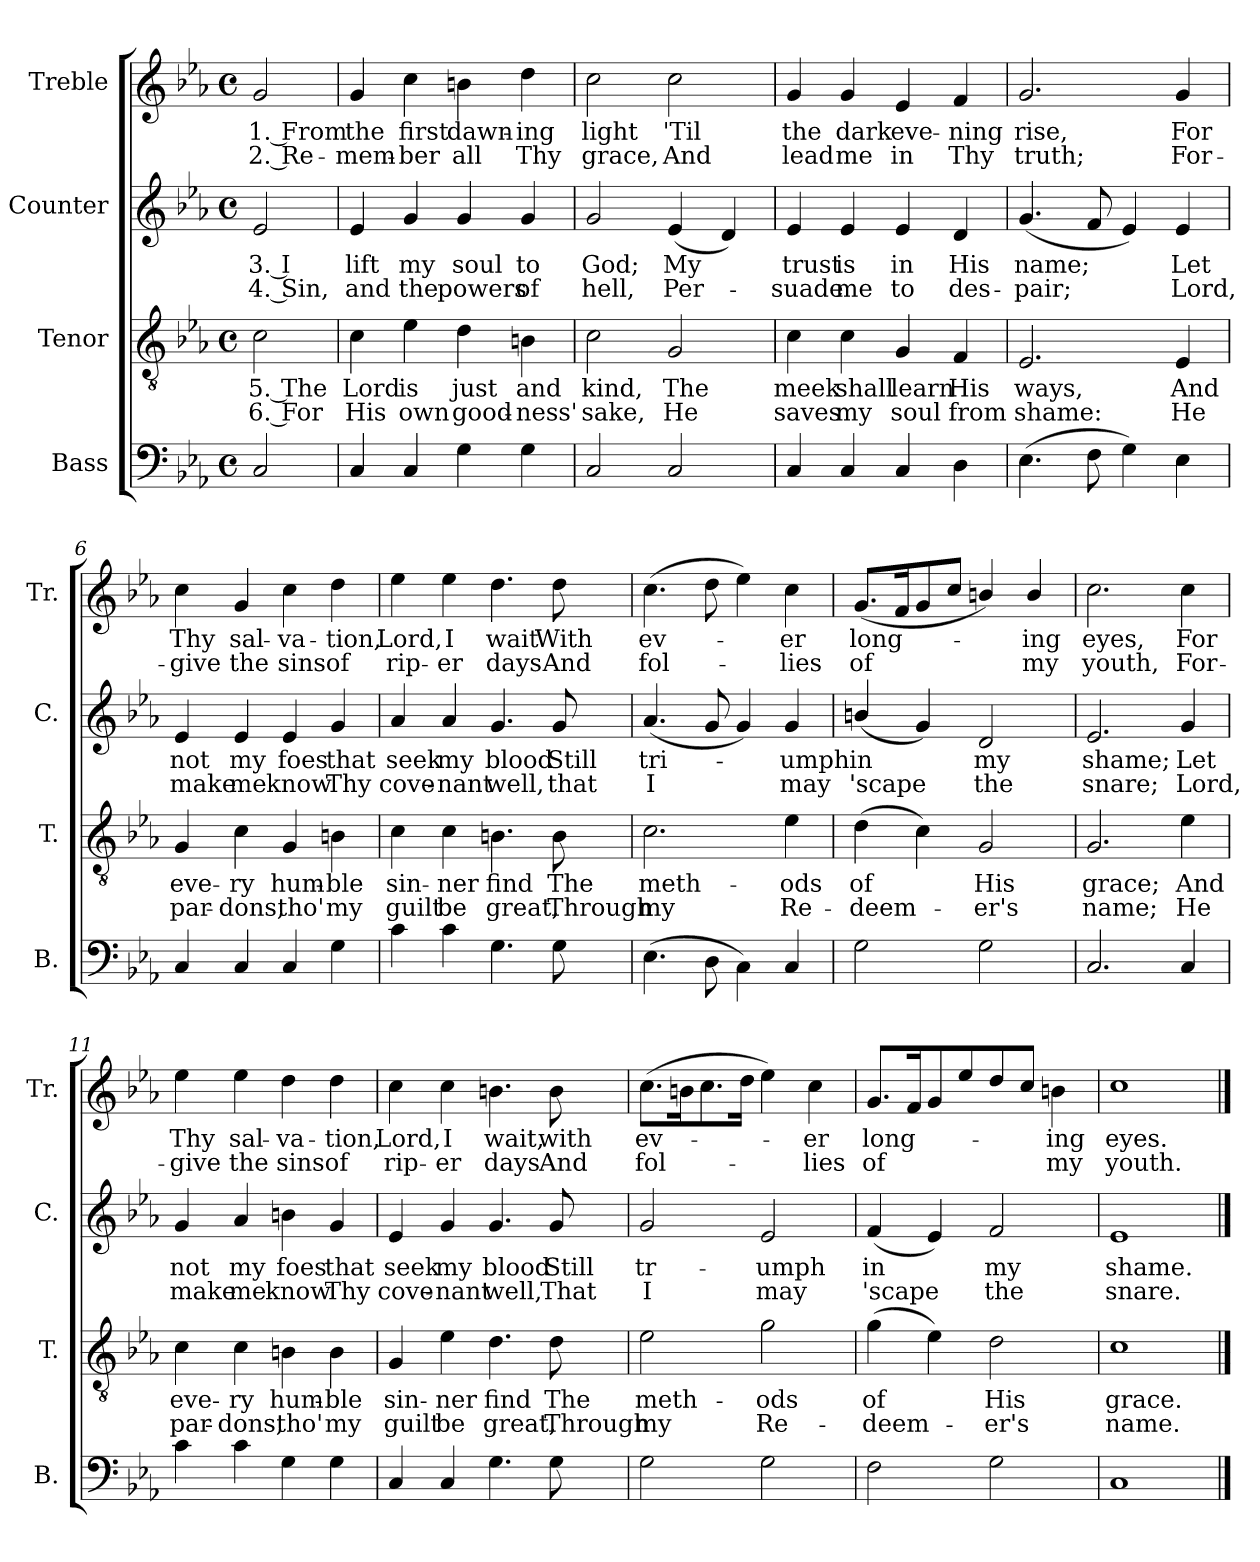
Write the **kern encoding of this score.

**kern	**kern	**text	**text	**kern	**text	**text	**kern	**text	**text
*part4	*part3	*part3	*part3	*part2	*part2	*part2	*part1	*part1	*part1
*staff4	*staff3	*staff3	*staff3	*staff2	*staff2	*staff2	*staff1	*staff1	*staff1
*I"Bass	*I"Tenor	*	*	*I"Counter	*	*	*I"Treble	*	*
*I'B.	*I'T.	*	*	*I'C.	*	*	*I'Tr.	*	*
*clefF4	*clefGv2	*	*	*clefG2	*	*	*clefG2	*	*
*k[b-e-a-]	*k[b-e-a-]	*	*	*k[b-e-a-]	*	*	*k[b-e-a-]	*	*
*M4/4	*M4/4	*	*	*M4/4	*	*	*M4/4	*	*
*met(c)	*met(c)	*	*	*met(c)	*	*	*met(c)	*	*
=1	=1	=1	=1	=1	=1	=1	=1	=1	=1
2C/	2c\	5. The	6. For	2e-/	3. I	4. Sin,	2g/	1. From	2. Re-
=2	=2	=2	=2	=2	=2	=2	=2	=2	=2
4C/	4c\	Lord	His	4e-/	lift	and	4g/	the	-mem-
4C/	4e-\	is	own	4g/	my	the	4cc\	first	-ber
4G\	4d\	just	good-	4g/	soul	powers	4bn\	dawn-	all
4G\	4Bn\	and	-ness'	4g/	to	of	4dd\	-ing	Thy
=3	=3	=3	=3	=3	=3	=3	=3	=3	=3
2C/	2c\	kind,	sake,	2g/	God;	hell,	2cc\	light	grace,
2C/	2G/	The	He	(4e-/	My	Per-	2cc\	'Til	And
.	.	.	.	4d/)	.	.	.	.	.
=4	=4	=4	=4	=4	=4	=4	=4	=4	=4
4C/	4c\	meek	saves	4e-/	trust	-suade	4g/	the	lead
4C/	4c\	shall	my	4e-/	is	me	4g/	dark	me
4C/	4G/	learn	soul	4e-/	in	to	4e-/	eve-	in
4D\	4F/	His	from	4d/	His	des-	4f/	-ning	Thy
=5	=5	=5	=5	=5	=5	=5	=5	=5	=5
(4.E-\	2.E-/	ways,	shame:	(4.g/	name;	-pair;	2.g/	rise,	truth;
8F\	.	.	.	8f/	.	.	.	.	.
4G\)	.	.	.	4e-/)	.	.	.	.	.
4E-\	4E-/	And	He	4e-/	Let	Lord,	4g/	For	For-
!!LO:LB:g=z
=6	=6	=6	=6	=6	=6	=6	=6	=6	=6
4C/	4G/	eve-	par-	4e-/	not	make	4cc\	Thy	-give
4C/	4c\	-ry	-dons,	4e-/	my	me	4g/	sal-	the
4C/	4G/	hum-	tho'	4e-/	foes	know	4cc\	-va-	sins
4G\	4Bn\	-ble	my	4g/	that	Thy	4dd\	-tion,	of
=7	=7	=7	=7	=7	=7	=7	=7	=7	=7
4c\	4c\	sin-	guilt	4a-/	seek	cove-	4ee-\	Lord,	rip-
4c\	4c\	-ner	be	4a-/	my	-nant	4ee-\	I	-er
4.G\	4.Bn\	find	great,	4.g/	blood	well,	4.dd\	wait	days
8G\	8B\	The	Through	8g/	Still	that	8dd\	With	And
=8	=8	=8	=8	=8	=8	=8	=8	=8	=8
(4.E-\	2.c\	meth-	my	(4.a-/	tri-	I	(4.cc\	ev-	fol-
8D\	.	.	.	8g/	.	.	8dd\	.	.
4C\)	.	.	.	4g/)	.	.	4ee-\)	.	.
4C/	4e-\	-ods	Re-	4g/	-umph	may	4cc\	-er	-lies
=9	=9	=9	=9	=9	=9	=9	=9	=9	=9
2G\	(4d\	-of	-deem-	(4bn/	in	'scape	(8.g/L	long-	of
.	.	.	.	.	.	.	16f/K	.	.
.	4c\)	.	.	4g/)	.	.	8g/	.	.
.	.	.	.	.	.	.	8cc/J	.	.
2G\	2G/	His	-er's	2d/	my	the	4bn/)	.	.
.	.	.	.	.	.	.	4b/	-ing	my
=10	=10	=10	=10	=10	=10	=10	=10	=10	=10
2.C/	2.G/	grace;	name;	2.e-/	shame;	snare;	2.cc\	eyes,	youth,
4C/	4e-\	And	He	4g/	Let	Lord,	4cc\	For	For-
!!LO:LB:g=z
=11	=11	=11	=11	=11	=11	=11	=11	=11	=11
4c\	4c\	eve-	par-	4g/	not	make	4ee-\	Thy	-give
4c\	4c\	-ry	-dons,	4a-/	my	me	4ee-\	sal-	the
4G\	4Bn\	hum-	tho'	4bn\	foes	know	4dd\	-va-	sins
4G\	4B\	-ble	my	4g/	that	Thy	4dd\	-tion,	of
=12	=12	=12	=12	=12	=12	=12	=12	=12	=12
4C/	4G/	sin-	guilt	4e-/	seek	cove-	4cc\	Lord,	rip-
4C/	4e-\	-ner	be	4g/	my	-nant	4cc\	I	-er
4.G\	4.d\	find	great,	4.g/	blood	well,	4.bn\	wait,	days
8G\	8d\	The	Through	8g/	Still	That	8b\	with	And
=13	=13	=13	=13	=13	=13	=13	=13	=13	=13
2G\	2e-\	meth-	my	2g/	tr-	I	(8.cc\L	ev-	fol-
.	.	.	.	.	.	.	16bn\K	.	.
.	.	.	.	.	.	.	8.cc\	.	.
.	.	.	.	.	.	.	16dd\Jk	.	.
2G\	2g\	-ods	Re-	2e-/	-umph	may	4ee-\)	.	.
.	.	.	.	.	.	.	4cc\	-er	-lies
=14	=14	=14	=14	=14	=14	=14	=14	=14	=14
2F\	(4g\	of	-deem-	(4f/	in	'scape	8.g/L	long-	of
.	.	.	.	.	.	.	16f/K	.	.
.	4e-\)	.	.	4e-/)	.	.	8g/	.	.
.	.	.	.	.	.	.	8ee-/	.	.
2G\	2d\	His	-er's	2f/	my	the	8dd/	.	.
.	.	.	.	.	.	.	8cc/J	.	.
.	.	.	.	.	.	.	4bn\	-ing	my
=15	=15	=15	=15	=15	=15	=15	=15	=15	=15
1C	1c	grace.	name.-	1e-	shame.	snare.	1cc	eyes.	youth.
==	==	==	==	==	==	==	==	==	==
*-	*-	*-	*-	*-	*-	*-	*-	*-	*-
